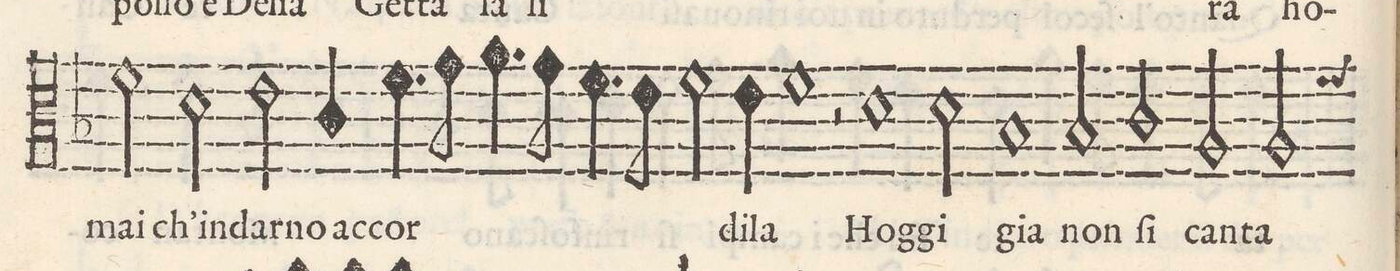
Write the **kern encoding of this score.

**kern	**text
*I"ALTO	*
*clefC3	*
*k[b-]	*
*met(C)	*
*M2/1	*
2f\	-mai
2d\	ch`in-
2eny\	-dar-
4c/	-no ac-
4.f\	-cor-
=26-	=26-
8g\	.
4.a\	.
8g\	.
4.f\	.
8e\	.
2f\	.
4e\	-di-
=27-	=27-
1f	-la
2r	.
1d\	Hog-
=28-	=28-
2d\	-gi
1B-	gia
=29-	=29-
2B-/	non
2c/	ſi
2A/	can-
2A/	-ta
=30-	=30-
*-	*-
